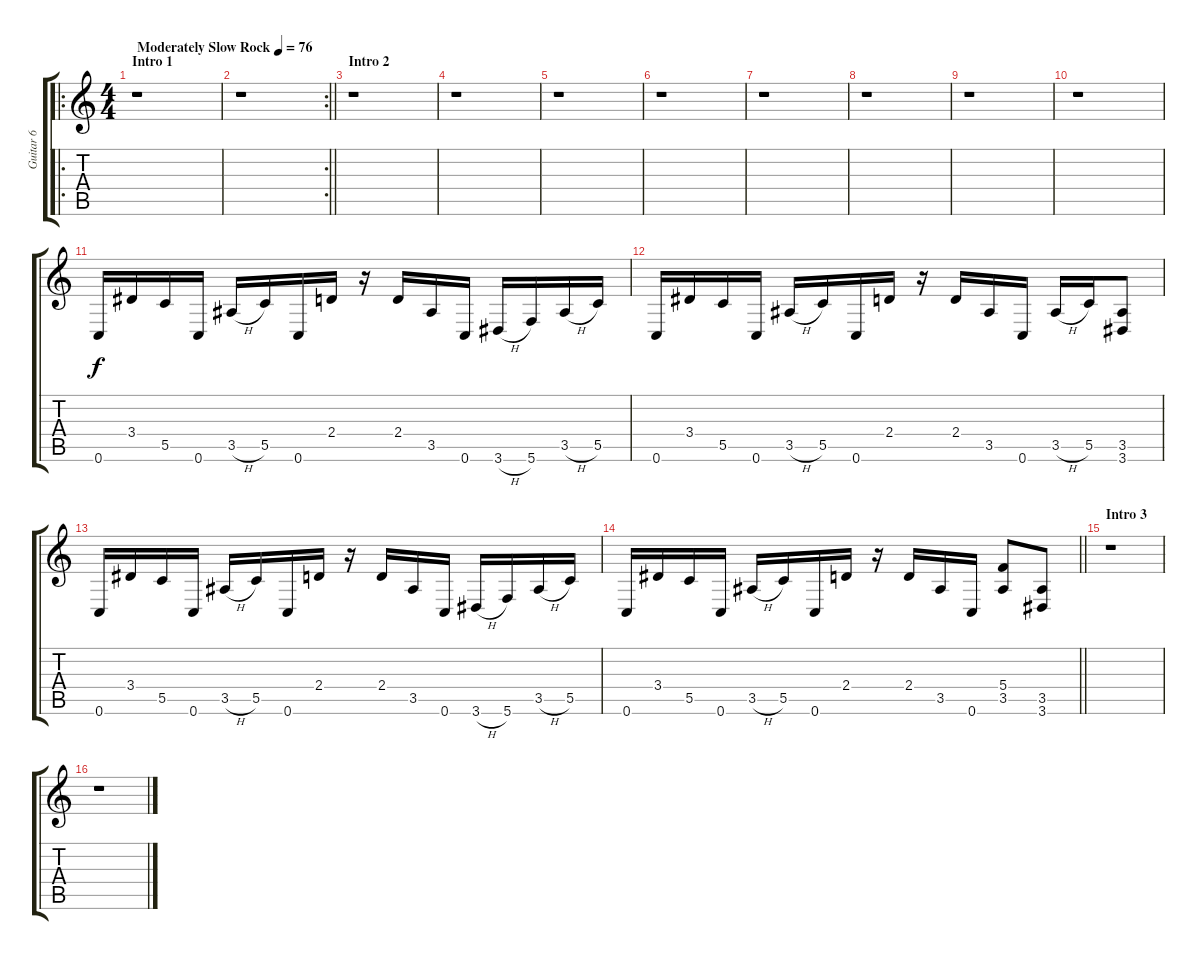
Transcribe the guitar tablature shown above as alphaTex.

\track ("Guitar 6" "Guitar 6") {instrument distortionguitar}
\staff {score tabs}
\tuning (D4 A3 F3 C3 G2 C2) {hide}
\ro
\ts (4 4)
\section ("" "Intro 1")
\tempo (76 "Moderately Slow Rock")
\clef g2
\ks c
r.1{dy f instrument distortionguitar} |
\rc 2
\barLineRight lightlight
r.1 |
\section ("" "Intro 2")
r.1 |
r.1 |
r.1 |
r.1 |
r.1 |
r.1 |
r.1 |
r.1 |
0.6.16 3.4.16 5.5.16 0.6.16 3.5{h}.16 5.5.16 0.6.16 2.4.16 r.16 2.4.16 3.5.16 0.6.16 3.6{h}.16 5.6.16 3.5{h}.16 5.5.16 |
0.6.16 3.4.16 5.5.16 0.6.16 3.5{h}.16 5.5.16 0.6.16 2.4.16 r.16 2.4.16 3.5.16 0.6.16 3.5{h}.16 5.5.16 (3.5 3.6).8 |
0.6.16 3.4.16 5.5.16 0.6.16 3.5{h}.16 5.5.16 0.6.16 2.4.16 r.16 2.4.16 3.5.16 0.6.16 3.6{h}.16 5.6.16 3.5{h}.16 5.5.16 |
\barLineRight lightlight
0.6.16 3.4.16 5.5.16 0.6.16 3.5{h}.16 5.5.16 0.6.16 2.4.16 r.16 2.4.16 3.5.16 0.6.16 (5.4 3.5).8 (3.5 3.6).8 |
\section ("" "Intro 3")
r.1 |
r.1
